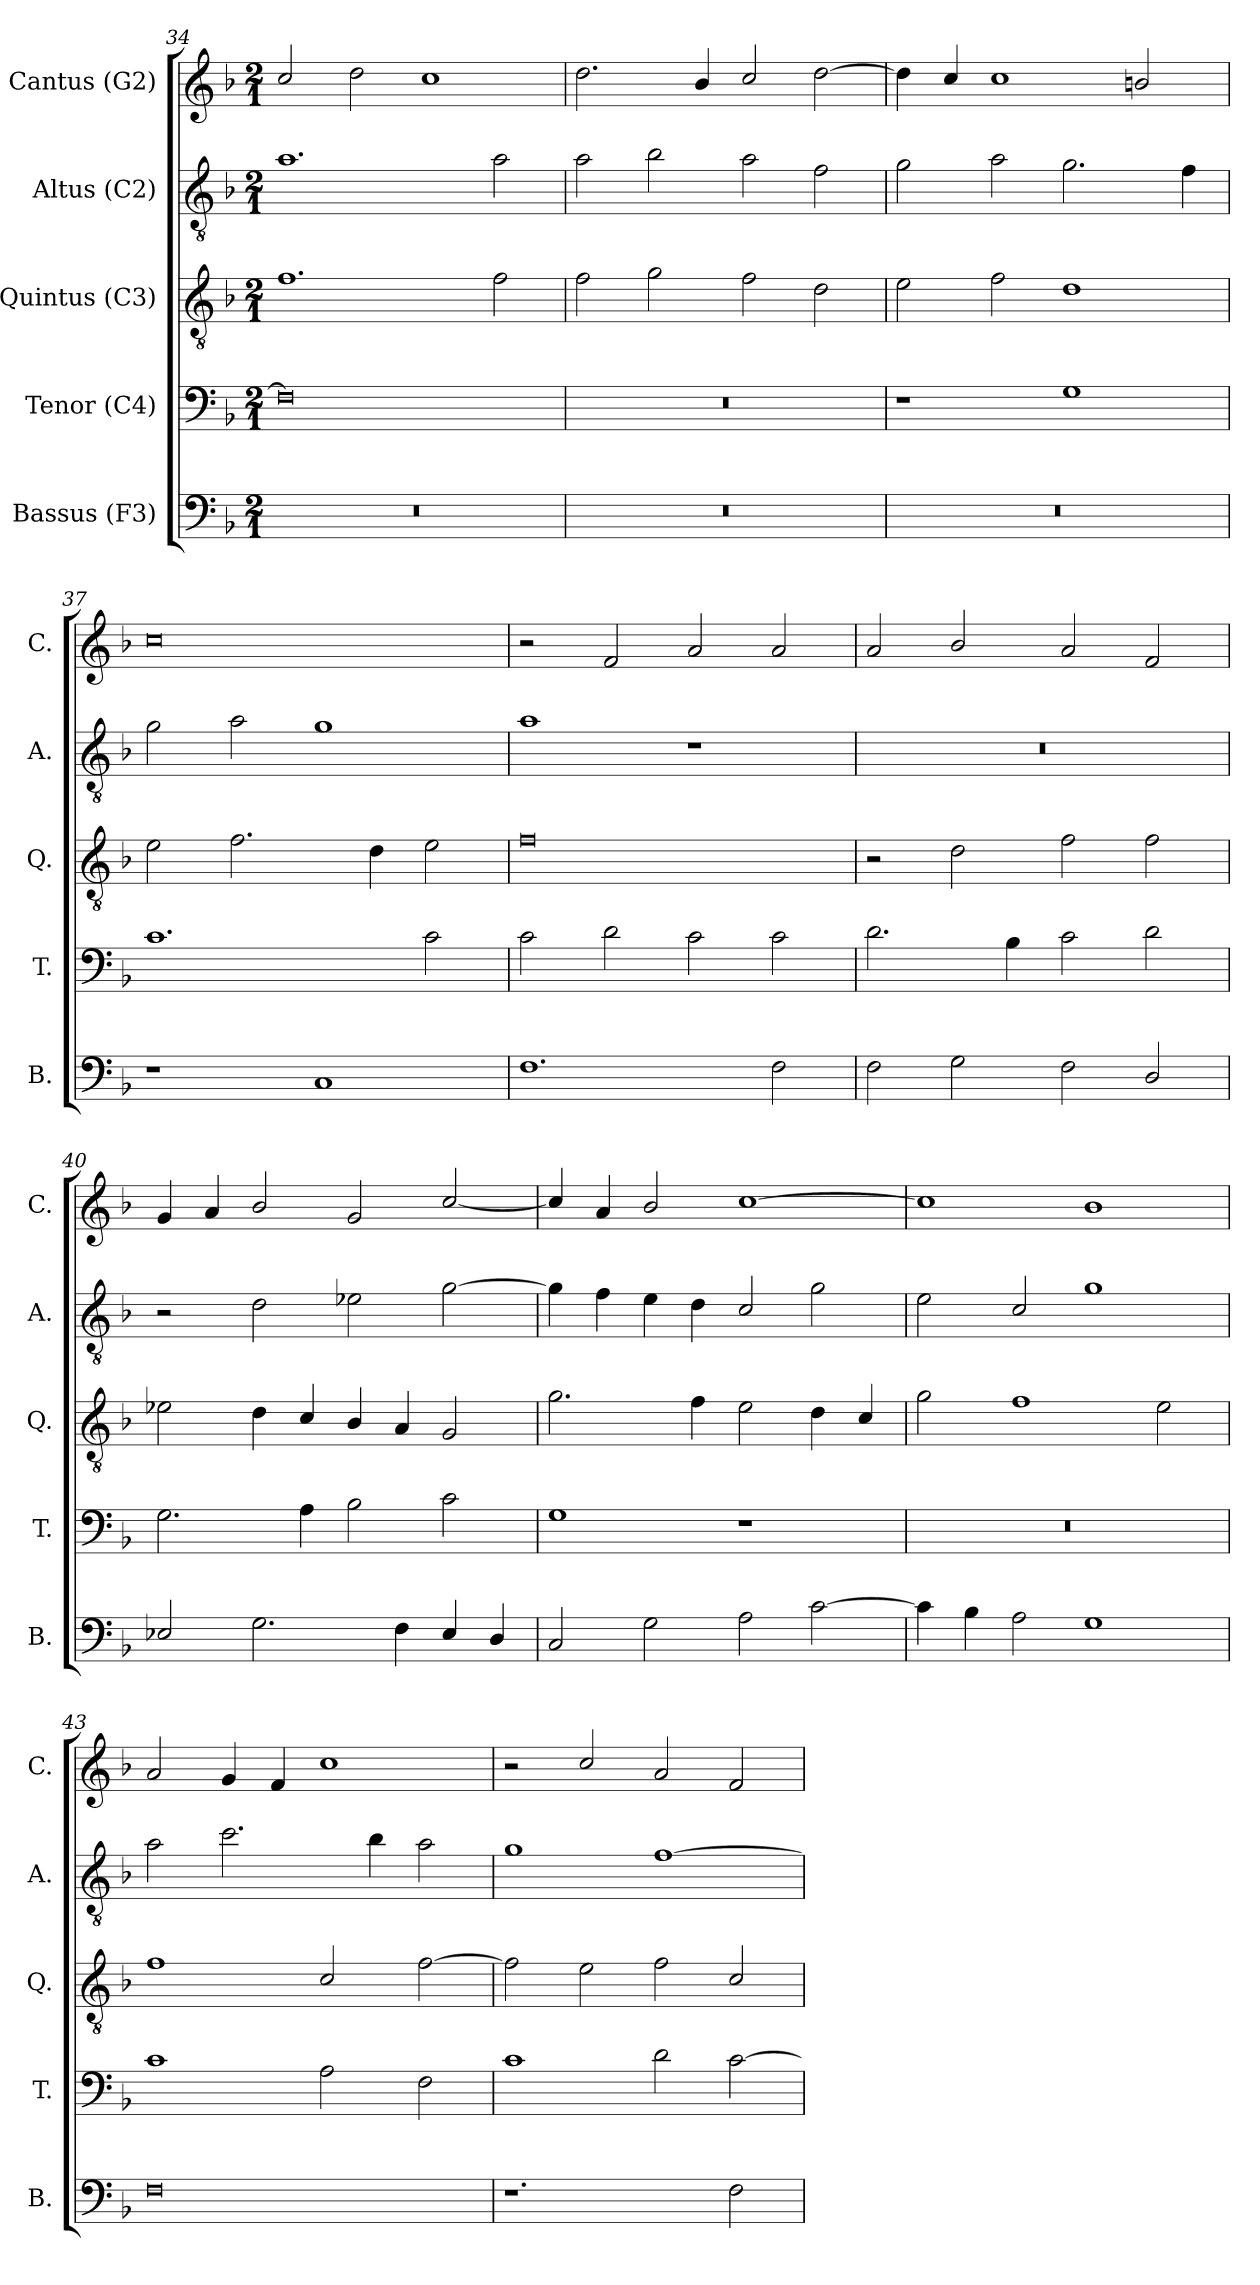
**kern	**kern	**kern	**kern	**kern
*part5	*part4	*part3	*part2	*part1
*staff5	*staff4	*staff3	*staff2	*staff1
*I"Bassus (F3)	*I"Tenor (C4)	*I"Quintus (C3)	*I"Altus (C2)	*I"Cantus (G2)
*I'B.	*I'T.	*I'Q.	*I'A.	*I'C.
*clefF4	*clefF4	*clefGv2	*clefGv2	*clefG2
*	*ITrd7c12	*ITrd7c12	*ITrd7c12	*
*k[b-]	*k[b-]	*k[b-]	*k[b-]	*k[b-]
*F:	*F:	*F:	*F:	*F:
*M2/1	*M2/1	*M2/1	*M2/1	*M2/1
=34	=34	=34	=34	=34
0r	0FF]	1.F	1.A	2cc/
.	.	.	.	2dd\
.	.	.	.	1cc
.	.	2F\	2A\	.
=35	=35	=35	=35	=35
0r	0r	2F\	2A\	2.dd\
.	.	2G\	2B-\	.
.	.	.	.	4b-/
.	.	2F\	2A\	2cc/
.	.	2D\	2F\	[2dd\
=36	=36	=36	=36	=36
0r	1r	2E\	2G\	4dd\]
.	.	.	.	4cc/
.	.	2F\	2A\	1cc
.	1GG	1D	2.G\	.
.	.	.	.	2bn/
.	.	.	4F\	.
=37	=37	=37	=37	=37
1r	1.C	2E\	2G\	0cc
.	.	2.F\	2A\	.
1C	.	.	1G	.
.	.	4D\	.	.
.	2C\	2E\	.	.
=38	=38	=38	=38	=38
1.F	2C\	0F	1A	2r
.	2D\	.	.	2f/
.	2C\	.	1r	2a/
2F\	2C\	.	.	2a/
=39	=39	=39	=39	=39
2F\	2.D\	2r	0r	2a/
2G\	.	2D\	.	2b-/
.	4BB-\	.	.	.
2F\	2C\	2F\	.	2a/
2D/	2D\	2F\	.	2f/
=40	=40	=40	=40	=40
2E-X/	2.GG\	2E-X\	2r	4g/
.	.	.	.	4a/
2.G\	.	4D\	2D\	2b-/
.	4AA\	4C/	.	.
.	2BB-\	4BB-/	2E-X\	2g/
4F\	.	4AA/	.	.
4E-/	2C\	2GG/	[2G\	[2cc/
4D/	.	.	.	.
=41	=41	=41	=41	=41
2C/	1GG	2.G\	4G\]	4cc/]
.	.	.	4F\	4a/
2G\	.	.	4E\	2b-/
.	.	4F\	4D\	.
2A\	1r	2E\	2C/	[1cc
[2c\	.	4D\	2G\	.
.	.	4C/	.	.
=42	=42	=42	=42	=42
4c\]	0r	2G\	2E\	1cc]
4B-\	.	.	.	.
2A\	.	1F	2C/	.
1G	.	.	1G	1b-
.	.	2E\	.	.
=43	=43	=43	=43	=43
0F	1C	1F	2A\	2a/
.	.	.	2.c\	4g/
.	.	.	.	4f/
.	2AA\	2C/	.	1cc
.	.	.	4B-\	.
.	2FF\	[2F\	2A\	.
=44	=44	=44	=44	=44
1.r	1C	2F\]	1G	2r
.	.	2E\	.	2cc/
.	2D\	2F\	[1F	2a/
2F\	[2C\	2C/	.	2f/
=	=	=	=	=
*-	*-	*-	*-	*-
